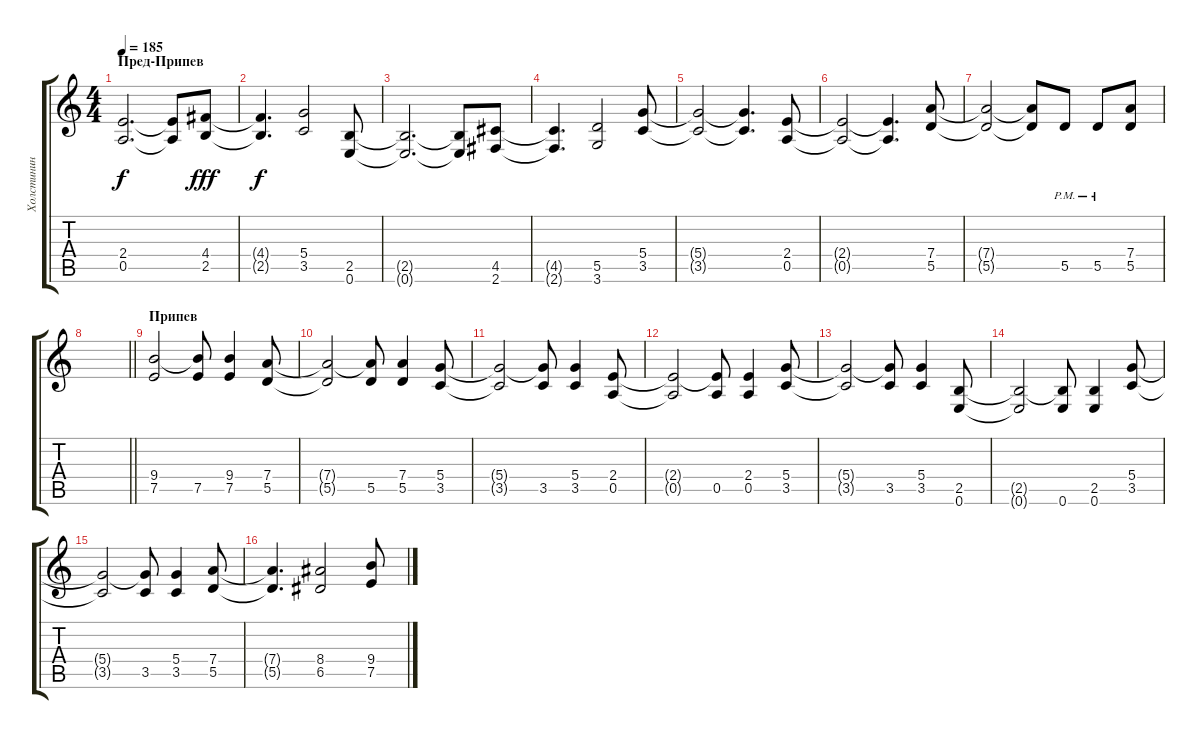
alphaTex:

\track ("Холстинин" "Холстинин") {instrument overdrivenguitar}
\staff {score tabs}
\tuning (E4 B3 G3 D3 A2 E2) {hide}
\ts (4 4)
\section ("" "Пред-Припев")
\tempo 185
\clef g2
\ks c
(2.4{t} 0.5{t}).2{d dy f} (2.4{t} 0.5{t}).8 (4.4 2.5).8{dy fff} |
(4.4{t} 2.5{t}).4{d dy f} (5.4 3.5).2 (2.5 0.6).8 |
(2.5{t} 0.6{t}).2{d} (2.5{t} 0.6{t}).8 (4.5 2.6).8 |
(4.5{t} 2.6{t}).4{d} (5.5 3.6).2 (5.4 3.5).8 |
(5.4{t} 3.5{t}).2 (5.4{t} 3.5{t}).4{d} (2.4 0.5).8 |
(2.4{t} 0.5{t}).2 (2.4{t} 0.5{t}).4{d} (7.4 5.5).8 |
(7.4{t} 5.5{t}).2 (7.4{t} 5.5{t}).8 5.5{pm}.8 5.5{pm}.8 (7.4 5.5).8 |
\barLineRight lightlight
|
\section ("" "Припев")
(9.4 7.5).2 (9.4{t} 7.5).8 (9.4 7.5).4 (7.4 5.5).8 |
(7.4{t} 5.5{t}).2 (7.4{t} 5.5).8 (7.4 5.5).4 (5.4 3.5).8 |
(5.4{t} 3.5{t}).2 (5.4{t} 3.5).8 (5.4 3.5).4 (2.4 0.5).8 |
(2.4{t} 0.5{t}).2 (2.4{t} 0.5).8 (2.4 0.5).4 (5.4 3.5).8 |
(5.4{t} 3.5{t}).2 (5.4{t} 3.5).8 (5.4 3.5).4 (2.5 0.6).8 |
(2.5{t} 0.6{t}).2 (2.5{t} 0.6).8 (2.5 0.6).4 (5.4 3.5).8 |
(5.4{t} 3.5{t}).2 (5.4{t} 3.5).8 (5.4 3.5).4 (7.4 5.5).8 |
(7.4{t} 5.5{t}).4{d} (8.4 6.5).2 (9.4 7.5).8
